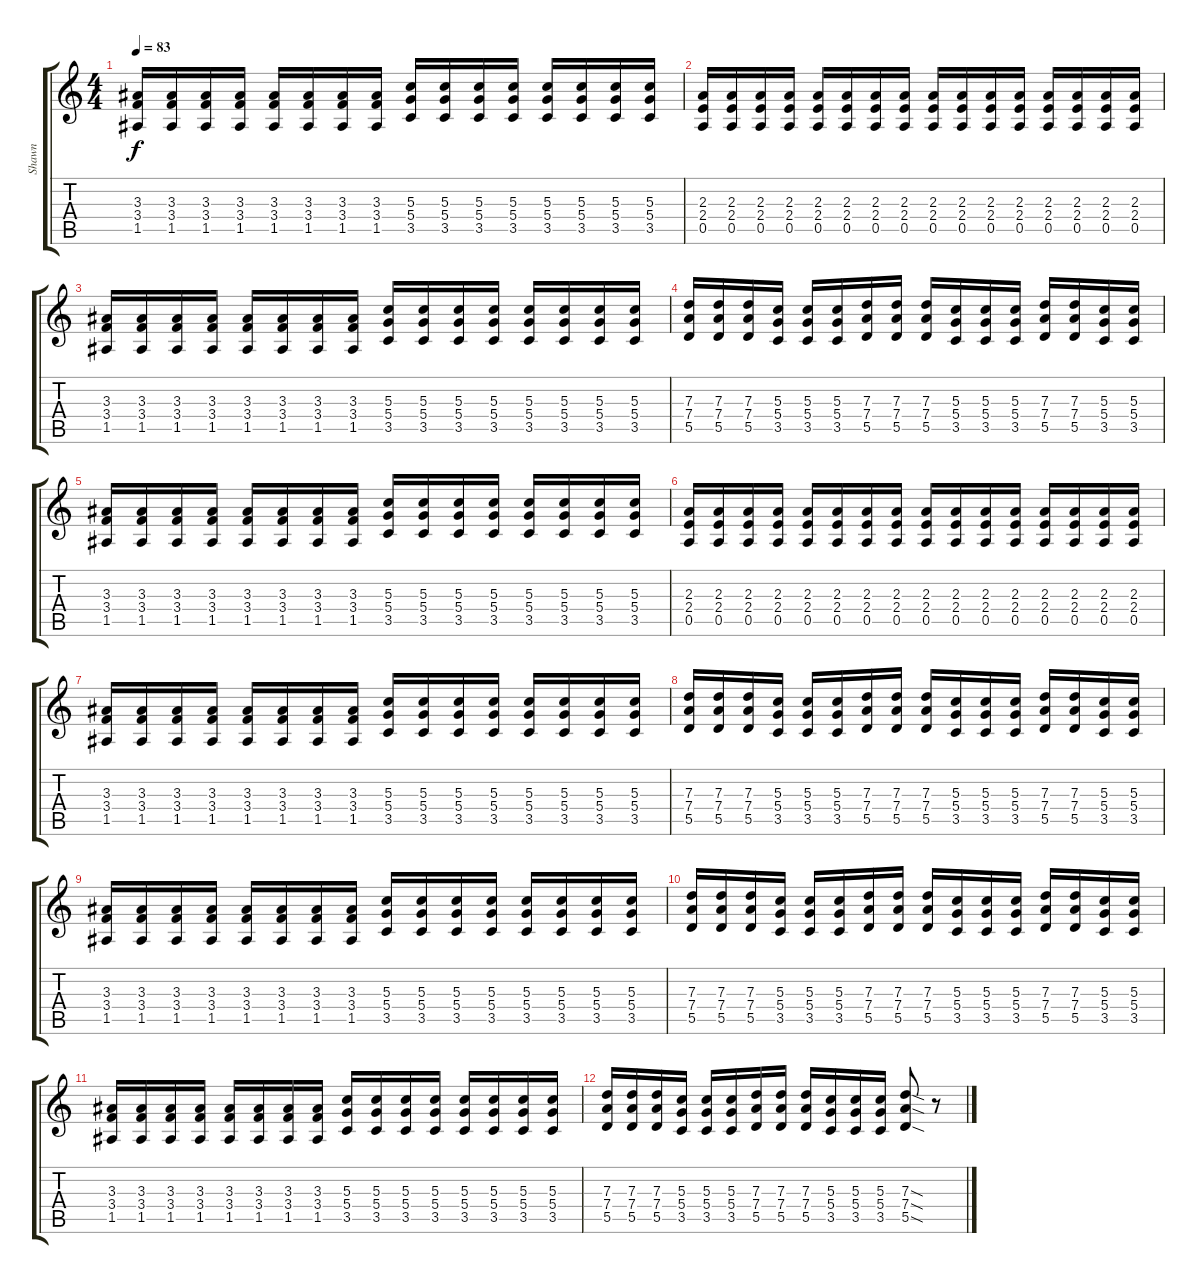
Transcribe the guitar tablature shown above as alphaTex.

\track ("Shawn" "Shawn") {instrument distortionguitar bank 255}
\staff {score tabs}
\tuning (E4 B3 G3 D3 A2 D2) {hide}
\ts (4 4)
\tempo 83
\clef g2
\ks c
(3.3 3.4 1.5).16{dy f} (3.3 3.4 1.5).16 (3.3 3.4 1.5).16 (3.3 3.4 1.5).16 (3.3 3.4 1.5).16 (3.3 3.4 1.5).16 (3.3 3.4 1.5).16 (3.3 3.4 1.5).16 (5.3 5.4 3.5).16 (5.3 5.4 3.5).16 (5.3 5.4 3.5).16 (5.3 5.4 3.5).16 (5.3 5.4 3.5).16 (5.3 5.4 3.5).16 (5.3 5.4 3.5).16 (5.3 5.4 3.5).16 |
(2.3 2.4 0.5).16 (2.3 2.4 0.5).16 (2.3 2.4 0.5).16 (2.3 2.4 0.5).16 (2.3 2.4 0.5).16 (2.3 2.4 0.5).16 (2.3 2.4 0.5).16 (2.3 2.4 0.5).16 (2.3 2.4 0.5).16 (2.3 2.4 0.5).16 (2.3 2.4 0.5).16 (2.3 2.4 0.5).16 (2.3 2.4 0.5).16 (2.3 2.4 0.5).16 (2.3 2.4 0.5).16 (2.3 2.4 0.5).16 |
(3.3 3.4 1.5).16 (3.3 3.4 1.5).16 (3.3 3.4 1.5).16 (3.3 3.4 1.5).16 (3.3 3.4 1.5).16 (3.3 3.4 1.5).16 (3.3 3.4 1.5).16 (3.3 3.4 1.5).16 (5.3 5.4 3.5).16 (5.3 5.4 3.5).16 (5.3 5.4 3.5).16 (5.3 5.4 3.5).16 (5.3 5.4 3.5).16 (5.3 5.4 3.5).16 (5.3 5.4 3.5).16 (5.3 5.4 3.5).16 |
(7.3 7.4 5.5).16 (7.3 7.4 5.5).16 (7.3 7.4 5.5).16 (5.3 5.4 3.5).16 (5.3 5.4 3.5).16 (5.3 5.4 3.5).16 (7.3 7.4 5.5).16 (7.3 7.4 5.5).16 (7.3 7.4 5.5).16 (5.3 5.4 3.5).16 (5.3 5.4 3.5).16 (5.3 5.4 3.5).16 (7.3 7.4 5.5).16 (7.3 7.4 5.5).16 (5.3 5.4 3.5).16 (5.3 5.4 3.5).16 |
(3.3 3.4 1.5).16 (3.3 3.4 1.5).16 (3.3 3.4 1.5).16 (3.3 3.4 1.5).16 (3.3 3.4 1.5).16 (3.3 3.4 1.5).16 (3.3 3.4 1.5).16 (3.3 3.4 1.5).16 (5.3 5.4 3.5).16 (5.3 5.4 3.5).16 (5.3 5.4 3.5).16 (5.3 5.4 3.5).16 (5.3 5.4 3.5).16 (5.3 5.4 3.5).16 (5.3 5.4 3.5).16 (5.3 5.4 3.5).16 |
(2.3 2.4 0.5).16 (2.3 2.4 0.5).16 (2.3 2.4 0.5).16 (2.3 2.4 0.5).16 (2.3 2.4 0.5).16 (2.3 2.4 0.5).16 (2.3 2.4 0.5).16 (2.3 2.4 0.5).16 (2.3 2.4 0.5).16 (2.3 2.4 0.5).16 (2.3 2.4 0.5).16 (2.3 2.4 0.5).16 (2.3 2.4 0.5).16 (2.3 2.4 0.5).16 (2.3 2.4 0.5).16 (2.3 2.4 0.5).16 |
(3.3 3.4 1.5).16 (3.3 3.4 1.5).16 (3.3 3.4 1.5).16 (3.3 3.4 1.5).16 (3.3 3.4 1.5).16 (3.3 3.4 1.5).16 (3.3 3.4 1.5).16 (3.3 3.4 1.5).16 (5.3 5.4 3.5).16 (5.3 5.4 3.5).16 (5.3 5.4 3.5).16 (5.3 5.4 3.5).16 (5.3 5.4 3.5).16 (5.3 5.4 3.5).16 (5.3 5.4 3.5).16 (5.3 5.4 3.5).16 |
(7.3 7.4 5.5).16 (7.3 7.4 5.5).16 (7.3 7.4 5.5).16 (5.3 5.4 3.5).16 (5.3 5.4 3.5).16 (5.3 5.4 3.5).16 (7.3 7.4 5.5).16 (7.3 7.4 5.5).16 (7.3 7.4 5.5).16 (5.3 5.4 3.5).16 (5.3 5.4 3.5).16 (5.3 5.4 3.5).16 (7.3 7.4 5.5).16 (7.3 7.4 5.5).16 (5.3 5.4 3.5).16 (5.3 5.4 3.5).16 |
(3.3 3.4 1.5).16 (3.3 3.4 1.5).16 (3.3 3.4 1.5).16 (3.3 3.4 1.5).16 (3.3 3.4 1.5).16 (3.3 3.4 1.5).16 (3.3 3.4 1.5).16 (3.3 3.4 1.5).16 (5.3 5.4 3.5).16 (5.3 5.4 3.5).16 (5.3 5.4 3.5).16 (5.3 5.4 3.5).16 (5.3 5.4 3.5).16 (5.3 5.4 3.5).16 (5.3 5.4 3.5).16 (5.3 5.4 3.5).16 |
(7.3 7.4 5.5).16 (7.3 7.4 5.5).16 (7.3 7.4 5.5).16 (5.3 5.4 3.5).16 (5.3 5.4 3.5).16 (5.3 5.4 3.5).16 (7.3 7.4 5.5).16 (7.3 7.4 5.5).16 (7.3 7.4 5.5).16 (5.3 5.4 3.5).16 (5.3 5.4 3.5).16 (5.3 5.4 3.5).16 (7.3 7.4 5.5).16 (7.3 7.4 5.5).16 (5.3 5.4 3.5).16 (5.3 5.4 3.5).16 |
(3.3 3.4 1.5).16 (3.3 3.4 1.5).16 (3.3 3.4 1.5).16 (3.3 3.4 1.5).16 (3.3 3.4 1.5).16 (3.3 3.4 1.5).16 (3.3 3.4 1.5).16 (3.3 3.4 1.5).16 (5.3 5.4 3.5).16 (5.3 5.4 3.5).16 (5.3 5.4 3.5).16 (5.3 5.4 3.5).16 (5.3 5.4 3.5).16 (5.3 5.4 3.5).16 (5.3 5.4 3.5).16 (5.3 5.4 3.5).16 |
(7.3 7.4 5.5).16 (7.3 7.4 5.5).16 (7.3 7.4 5.5).16 (5.3 5.4 3.5).16 (5.3 5.4 3.5).16 (5.3 5.4 3.5).16 (7.3 7.4 5.5).16 (7.3 7.4 5.5).16 (7.3 7.4 5.5).16 (5.3 5.4 3.5).16 (5.3 5.4 3.5).16 (5.3 5.4 3.5).16 (7.3{sod} 7.4{sod} 5.5{sod}).8 r.8
